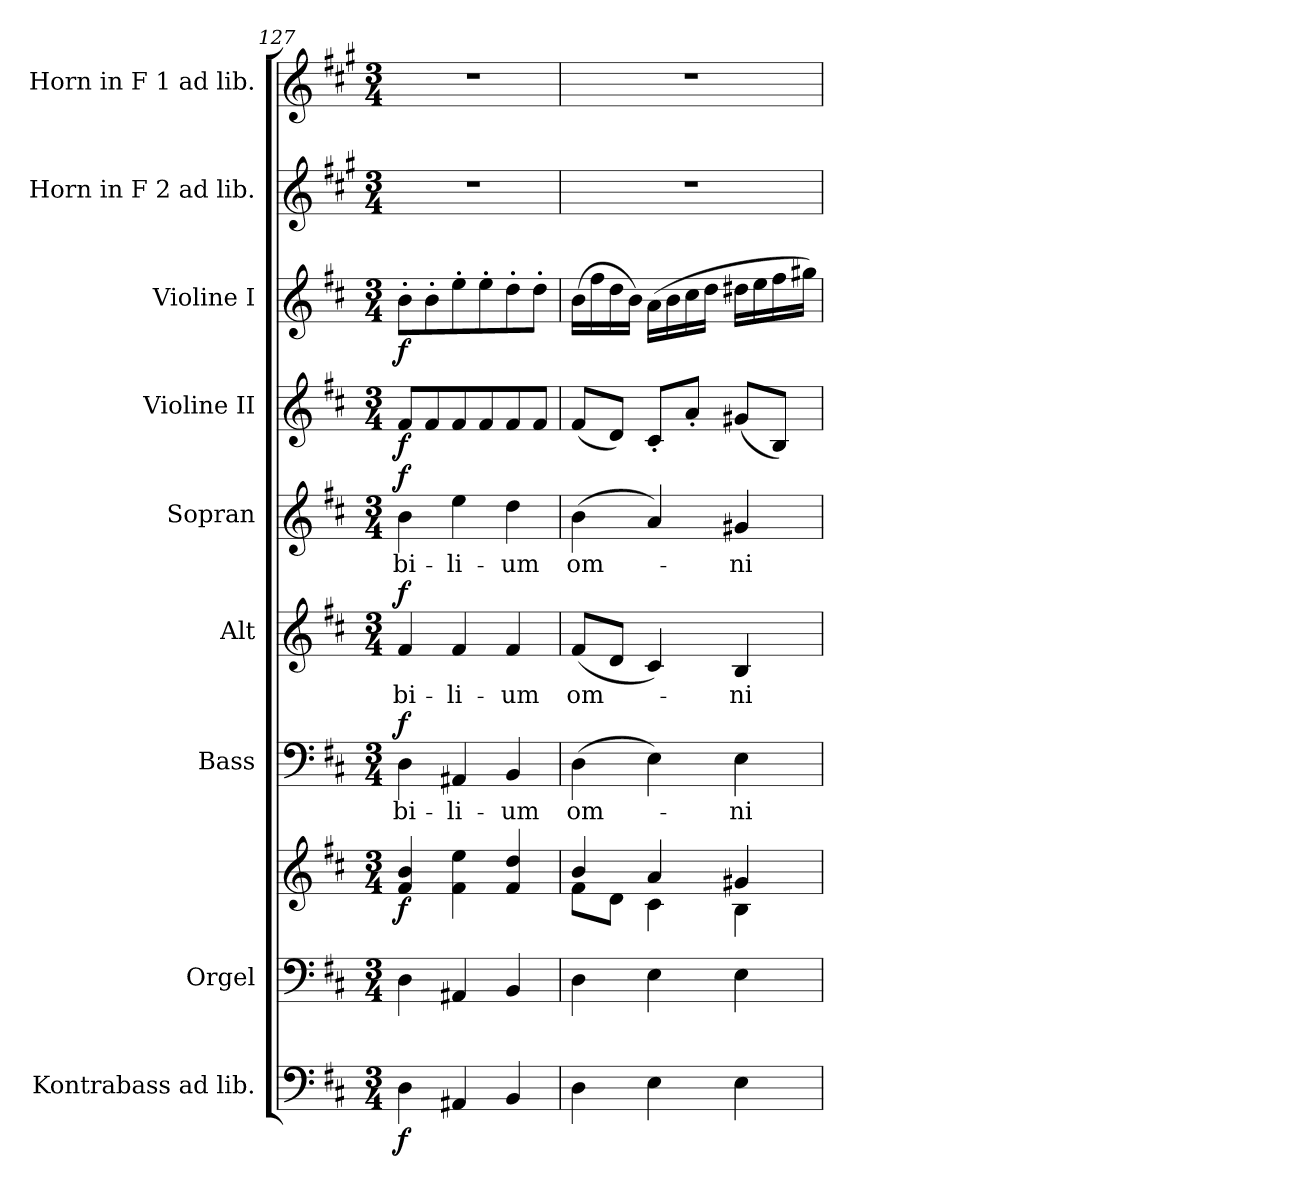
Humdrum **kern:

**kern	**dynam	**kern	**kern	**dynam	**kern	**text	**dynam	**kern	**text	**dynam	**kern	**text	**dynam	**kern	**dynam	**kern	**dynam	**kern	**kern
*part9	*part9	*part8	*part8	*part8	*part7	*part7	*part7	*part6	*part6	*part6	*part5	*part5	*part5	*part4	*part4	*part3	*part3	*part2	*part1
*staff10	*staff10	*staff9	*staff8	*staff8/9	*staff7	*staff7	*staff7	*staff6	*staff6	*staff6	*staff5	*staff5	*staff5	*staff4	*staff4	*staff3	*staff3	*staff2	*staff1
*I"Kontrabass ad lib.	*	*I"Orgel	*	*	*I"Bass	*	*	*I"Alt	*	*	*I"Sopran	*	*	*I"Violine II	*	*I"Violine I	*	*I"Horn in F 2 ad lib.	*I"Horn in F 1 ad lib.
*I'Kb.	*	*I'Org.	*	*	*I'B.	*	*	*I'A.	*	*	*I'S.	*	*	*I'Vl. II	*	*I'Vl. I	*	*	*
*clefF4	*	*clefF4	*clefG2	*	*clefF4	*	*	*clefG2	*	*	*clefG2	*	*	*clefG2	*	*clefG2	*	*clefG2	*clefG2
*ITrd7c12	*	*	*	*	*	*	*	*	*	*	*	*	*	*	*	*	*	*ITrd4c7	*ITrd4c7
*k[f#c#]	*	*k[f#c#]	*k[f#c#]	*	*k[f#c#]	*	*	*k[f#c#]	*	*	*k[f#c#]	*	*	*k[f#c#]	*	*k[f#c#]	*	*k[f#c#]	*k[f#c#]
*D:	*	*D:	*D:	*	*D:	*	*	*D:	*	*	*D:	*	*	*D:	*	*D:	*	*D:	*D:
*M3/4	*	*M3/4	*M3/4	*	*M3/4	*	*	*M3/4	*	*	*M3/4	*	*	*M3/4	*	*M3/4	*	*M3/4	*M3/4
=127	=127	=127	=127	=127	=127	=127	=127	=127	=127	=127	=127	=127	=127	=127	=127	=127	=127	=127	=127
!	!LO:DY:b	!	!	!LO:DY:b	!	!LO:LY:b	!LO:DY:a	!	!LO:LY:b	!LO:DY:a	!	!LO:LY:b	!LO:DY:a	!	!LO:DY:b	!	!LO:DY:b	!	!
4DD\	f	4D\	4f#/ 4b/	f	4D\	-bi-	f	4f#/	-bi-	f	4b\	-bi-	f	8f#/L	f	8b'>\L	f	2.r	2.r
.	.	.	.	.	.	.	.	.	.	.	.	.	.	8f#/	.	8b'>\	.	.	.
!	!	!	!	!	!	!LO:LY:b	!	!	!LO:LY:b	!	!	!LO:LY:b	!	!	!	!	!	!	!
4AAA#X/	.	4AA#X/	4f#\ 4ee\	.	4AA#X/	-li-	.	4f#/	-li-	.	4ee\	-li-	.	8f#/	.	8ee'>\	.	.	.
.	.	.	.	.	.	.	.	.	.	.	.	.	.	8f#/	.	8ee'>\	.	.	.
!	!	!	!	!	!	!LO:LY:b	!	!	!LO:LY:b	!	!	!LO:LY:b	!	!	!	!	!	!	!
4BBB/	.	4BB/	4f#/ 4dd/	.	4BB/	-um	.	4f#/	-um	.	4dd\	-um	.	8f#/	.	8dd'>\	.	.	.
.	.	.	.	.	.	.	.	.	.	.	.	.	.	8f#/J	.	8dd'>\J	.	.	.
!!LO:PB:g=z
=128	=128	=128	=128	=128	=128	=128	=128	=128	=128	=128	=128	=128	=128	=128	=128	=128	=128	=128	=128
*	*	*	*^	*	*	*	*	*	*	*	*	*	*	*	*	*	*	*	*
!	!	!	!	!	!	!	!LO:LY:b	!	!	!LO:LY:b	!	!	!LO:LY:b	!	!	!	!	!	!	!
4DD\	.	4D\	4b/	8f#\L	.	(>4D\	om-	.	(<8f#/L	om-	.	(>4b\	om-	.	(<8f#/L	.	(>16b\LL	.	2.r	2.r
.	.	.	.	.	.	.	.	.	.	.	.	.	.	.	.	.	16ff#\	.	.	.
.	.	.	.	8d\J	.	.	.	.	8d/J	.	.	.	.	.	8d/J)	.	16dd\	.	.	.
.	.	.	.	.	.	.	.	.	.	.	.	.	.	.	.	.	16b\JJ)	.	.	.
4EE\	.	4E\	4a/	4c#\	.	4E\)	.	.	4c#/)	.	.	4a/)	.	.	8c#'</L	.	(>16a\LL	.	.	.
.	.	.	.	.	.	.	.	.	.	.	.	.	.	.	.	.	16b\	.	.	.
.	.	.	.	.	.	.	.	.	.	.	.	.	.	.	8a'</J	.	16cc#\	.	.	.
.	.	.	.	.	.	.	.	.	.	.	.	.	.	.	.	.	16dd\JJ	.	.	.
!	!	!	!	!	!	!	!LO:LY:b	!	!	!LO:LY:b	!	!	!LO:LY:b	!	!	!	!	!	!	!
4EE\	.	4E\	4g#X/	4B\	.	4E\	-ni-	.	4B/	-ni-	.	4g#X/	-ni-	.	(<8g#X/L	.	16dd#X\LL	.	.	.
.	.	.	.	.	.	.	.	.	.	.	.	.	.	.	.	.	16ee\	.	.	.
.	.	.	.	.	.	.	.	.	.	.	.	.	.	.	8B/J)	.	16ff#\	.	.	.
.	.	.	.	.	.	.	.	.	.	.	.	.	.	.	.	.	16gg#X\JJ)	.	.	.
*	*	*	*v	*v	*	*	*	*	*	*	*	*	*	*	*	*	*	*	*	*
=	=	=	=	=	=	=	=	=	=	=	=	=	=	=	=	=	=	=	=
*-	*-	*-	*-	*-	*-	*-	*-	*-	*-	*-	*-	*-	*-	*-	*-	*-	*-	*-	*-
